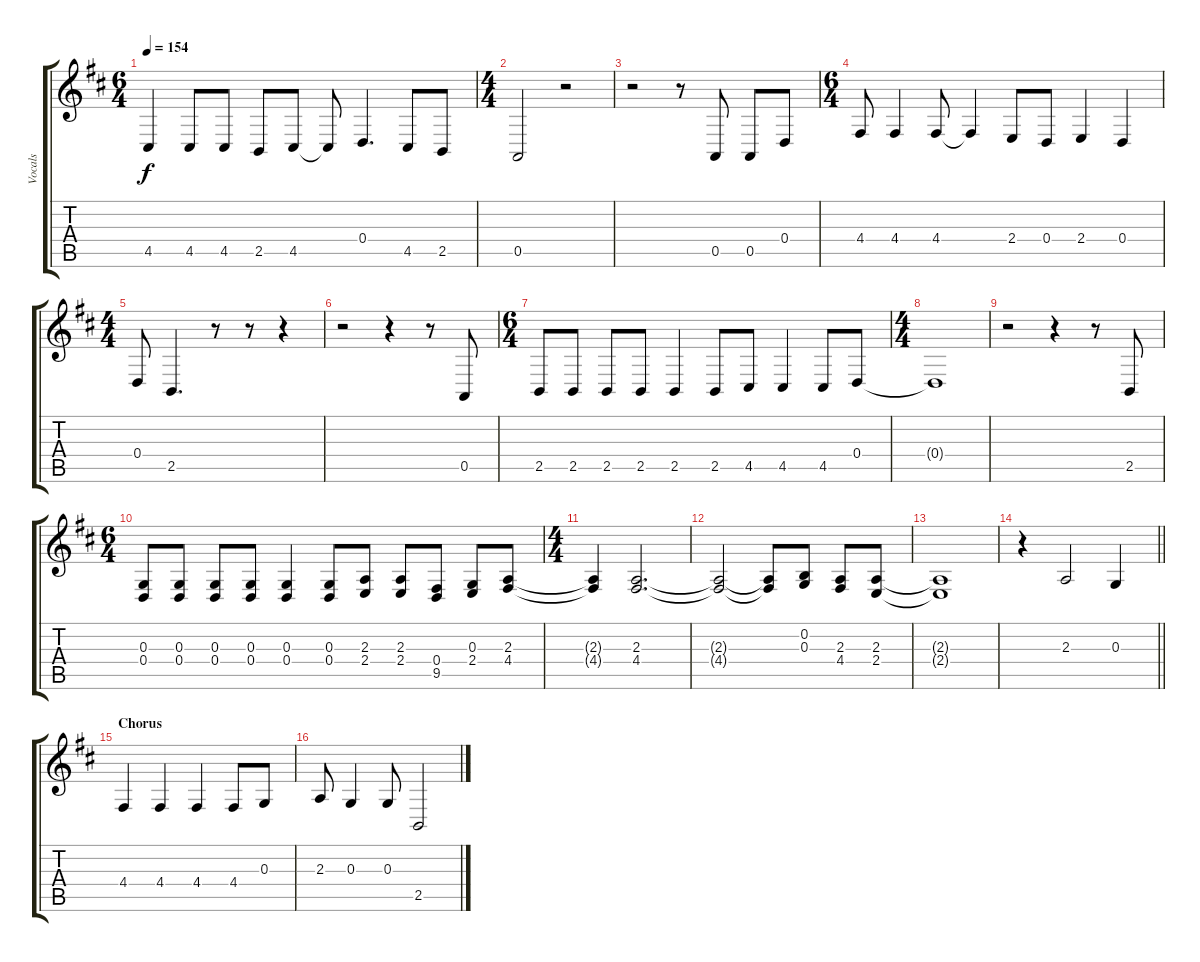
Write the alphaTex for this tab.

\track ("Vocals" "Vocals") {instrument accordion}
\staff {score tabs}
\tuning (E4 B3 G3 D3 A2 E2) {hide}
\ts (6 4)
\tempo 154
\clef g2
\ks d
4.5.4{dy f} 4.5.8 4.5.8 2.5.8 4.5.8 4.5{t}.8 0.4.4{d} 4.5.8 2.5.8 |
\ts (4 4)
0.5.2 r.2 |
r.2 r.8 0.5.8 0.5.8 0.4.8 |
\ts (6 4)
4.4.8 4.4.4 4.4.8 4.4{t}.4 2.4.8 0.4.8 2.4.4 0.4.4 |
\ts (4 4)
0.4.8 2.5.4{d} r.8 r.8 r.4 |
r.2 r.4 r.8 0.5.8 |
\ts (6 4)
2.5.8 2.5.8 2.5.8 2.5.8 2.5.4 2.5.8 4.5.8 4.5.4 4.5.8 0.4.8 |
\ts (4 4)
0.4{t}.1 |
r.2 r.4 r.8 2.5.8 |
\ts (6 4)
(0.3 0.4).8 (0.3 0.4).8 (0.3 0.4).8 (0.3 0.4).8 (0.3 0.4).4 (0.3 0.4).8 (2.3 2.4).8 (2.3 2.4).8 (0.4 9.5).8 (0.3 2.4).8 (2.3 4.4).8 |
\ts (4 4)
(2.3{t} 4.4{t}).4 (2.3 4.4).2{d} |
(2.3{t} 4.4{t}).2 (2.3{t} 4.4{t}).8 (0.2 0.3).8 (2.3 4.4).8 (2.3 2.4).8 |
(2.3{t} 2.4{t}).1 |
\barLineRight lightlight
r.4 2.3.2 0.3.4 |
\section ("" "Chorus")
4.4.4 4.4.4 4.4.4 4.4.8 0.3.8 |
2.3.8 0.3.4 0.3.8 2.5.2
